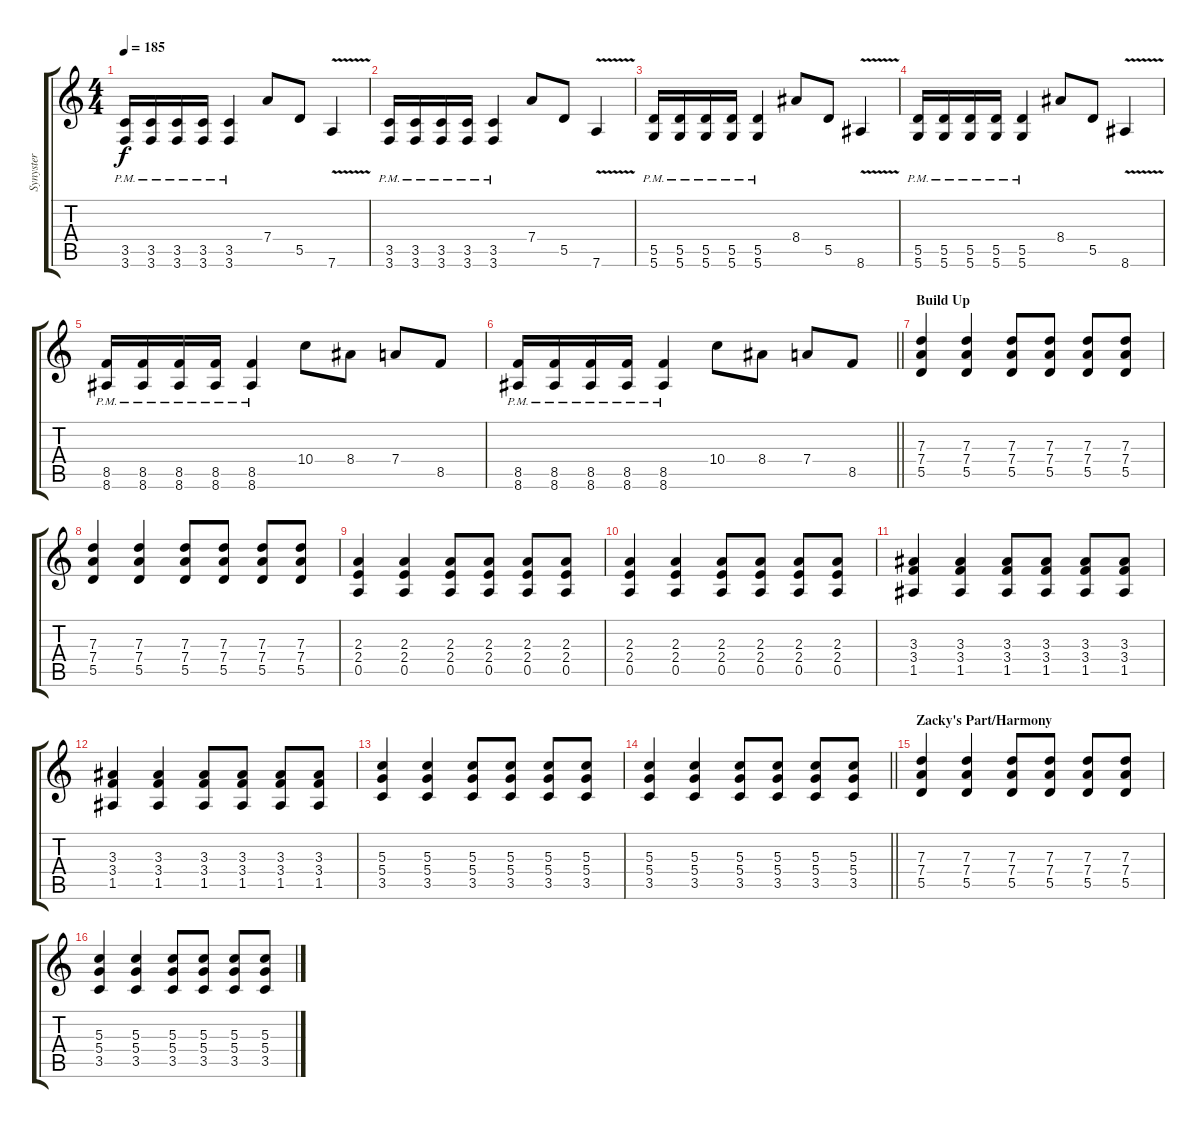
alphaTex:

\track ("Synyster" "Synyster") {instrument distortionguitar}
\staff {score tabs}
\tuning (E4 B3 G3 D3 A2 D2) {hide}
\ts (4 4)
\tempo 185
\clef g2
\ks c
(3.5{pm} 3.6{pm}).16{dy f} (3.5{pm} 3.6{pm}).16 (3.5{pm} 3.6{pm}).16 (3.5{pm} 3.6{pm}).16 (3.5{pm} 3.6{pm}).4 7.4.8 5.5.8 7.6{v}.4 |
(3.5{pm} 3.6{pm}).16 (3.5{pm} 3.6{pm}).16 (3.5{pm} 3.6{pm}).16 (3.5{pm} 3.6{pm}).16 (3.5{pm} 3.6{pm}).4 7.4.8 5.5.8 7.6{v}.4 |
(5.5{pm} 5.6{pm}).16 (5.5{pm} 5.6{pm}).16 (5.5{pm} 5.6{pm}).16 (5.5{pm} 5.6{pm}).16 (5.5{pm} 5.6{pm}).4 8.4.8 5.5.8 8.6{v}.4 |
(5.5{pm} 5.6{pm}).16 (5.5{pm} 5.6{pm}).16 (5.5{pm} 5.6{pm}).16 (5.5{pm} 5.6{pm}).16 (5.5{pm} 5.6{pm}).4 8.4.8 5.5.8 8.6{v}.4 |
(8.5{pm} 8.6{pm}).16 (8.5{pm} 8.6{pm}).16 (8.5{pm} 8.6{pm}).16 (8.5{pm} 8.6{pm}).16 (8.5{pm} 8.6{pm}).4 10.4.8 8.4.8 7.4.8 8.5.8 |
\barLineRight lightlight
(8.5{pm} 8.6{pm}).16 (8.5{pm} 8.6{pm}).16 (8.5{pm} 8.6{pm}).16 (8.5{pm} 8.6{pm}).16 (8.5{pm} 8.6{pm}).4 10.4.8 8.4.8 7.4.8 8.5.8 |
\section ("" "Build Up")
(7.3 7.4 5.5).4 (7.3 7.4 5.5).4 (7.3 7.4 5.5).8 (7.3 7.4 5.5).8 (7.3 7.4 5.5).8 (7.3 7.4 5.5).8 |
(7.3 7.4 5.5).4 (7.3 7.4 5.5).4 (7.3 7.4 5.5).8 (7.3 7.4 5.5).8 (7.3 7.4 5.5).8 (7.3 7.4 5.5).8 |
(2.3 2.4 0.5).4 (2.3 2.4 0.5).4 (2.3 2.4 0.5).8 (2.3 2.4 0.5).8 (2.3 2.4 0.5).8 (2.3 2.4 0.5).8 |
(2.3 2.4 0.5).4 (2.3 2.4 0.5).4 (2.3 2.4 0.5).8 (2.3 2.4 0.5).8 (2.3 2.4 0.5).8 (2.3 2.4 0.5).8 |
(3.3 3.4 1.5).4 (3.3 3.4 1.5).4 (3.3 3.4 1.5).8 (3.3 3.4 1.5).8 (3.3 3.4 1.5).8 (3.3 3.4 1.5).8 |
(3.3 3.4 1.5).4 (3.3 3.4 1.5).4 (3.3 3.4 1.5).8 (3.3 3.4 1.5).8 (3.3 3.4 1.5).8 (3.3 3.4 1.5).8 |
(5.3 5.4 3.5).4 (5.3 5.4 3.5).4 (5.3 5.4 3.5).8 (5.3 5.4 3.5).8 (5.3 5.4 3.5).8 (5.3 5.4 3.5).8 |
\barLineRight lightlight
(5.3 5.4 3.5).4 (5.3 5.4 3.5).4 (5.3 5.4 3.5).8 (5.3 5.4 3.5).8 (5.3 5.4 3.5).8 (5.3 5.4 3.5).8 |
\section ("" "Zacky's Part/Harmony")
(7.3 7.4 5.5).4 (7.3 7.4 5.5).4 (7.3 7.4 5.5).8 (7.3 7.4 5.5).8 (7.3 7.4 5.5).8 (7.3 7.4 5.5).8 |
(5.3 5.4 3.5).4 (5.3 5.4 3.5).4 (5.3 5.4 3.5).8 (5.3 5.4 3.5).8 (5.3 5.4 3.5).8 (5.3 5.4 3.5).8
